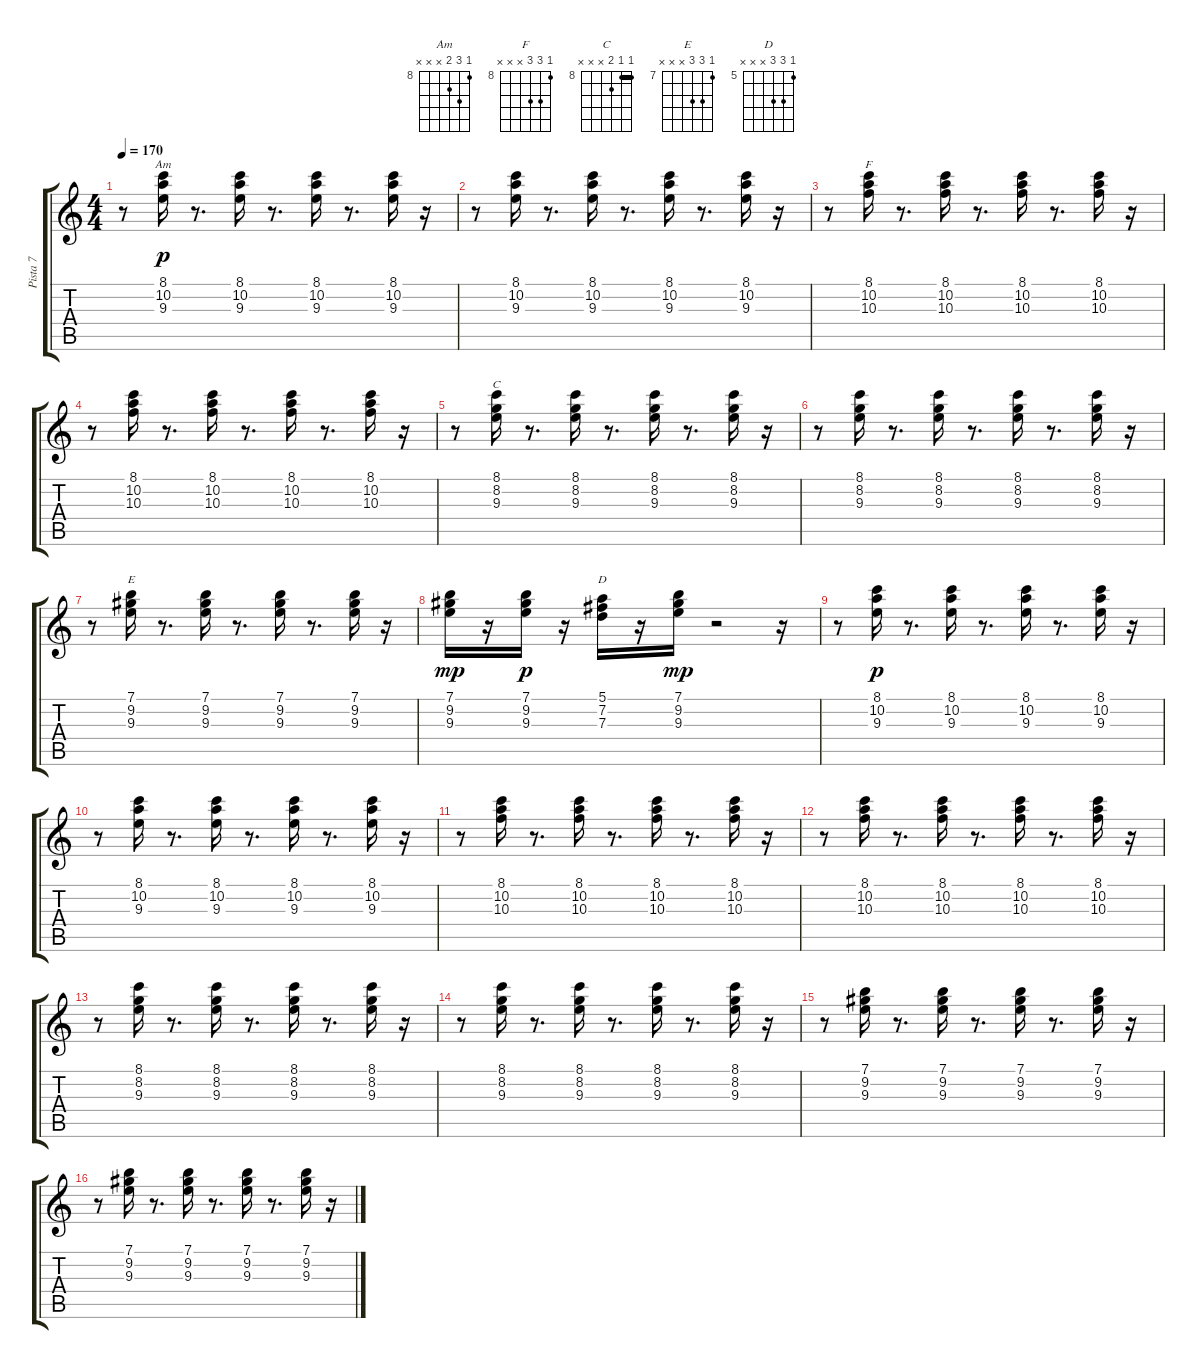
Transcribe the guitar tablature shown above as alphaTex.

\track ("Pista 7" "Pista 7") {instrument electricguitarmuted}
\staff {score tabs}
\tuning (E4 B3 G3 D3 A2 E2) {hide}
\chord ("Am" 8 10 9 x x x) {firstfret 8}
\chord ("F" 8 10 10 x x x) {firstfret 8}
\chord ("C" 8 8 9 x x x) {firstfret 8 barre 8}
\chord ("E" 7 9 9 x x x) {firstfret 7}
\chord ("D" 5 7 7 x x x) {firstfret 5}
\ts (4 4)
\tempo 170
\clef g2
\ks c
r.8{dy p} (8.1 10.2 9.3).16{ch "Am"} r.8{d} (8.1 10.2 9.3).16 r.8{d} (8.1 10.2 9.3).16 r.8{d} (8.1 10.2 9.3).16 r.16 |
r.8 (8.1 10.2 9.3).16 r.8{d} (8.1 10.2 9.3).16 r.8{d} (8.1 10.2 9.3).16 r.8{d} (8.1 10.2 9.3).16 r.16 |
r.8 (8.1 10.2 10.3).16{ch "F"} r.8{d} (8.1 10.2 10.3).16 r.8{d} (8.1 10.2 10.3).16 r.8{d} (8.1 10.2 10.3).16 r.16 |
r.8 (8.1 10.2 10.3).16 r.8{d} (8.1 10.2 10.3).16 r.8{d} (8.1 10.2 10.3).16 r.8{d} (8.1 10.2 10.3).16 r.16 |
r.8 (8.1 8.2 9.3).16{ch "C"} r.8{d} (8.1 8.2 9.3).16 r.8{d} (8.1 8.2 9.3).16 r.8{d} (8.1 8.2 9.3).16 r.16 |
r.8 (8.1 8.2 9.3).16 r.8{d} (8.1 8.2 9.3).16 r.8{d} (8.1 8.2 9.3).16 r.8{d} (8.1 8.2 9.3).16 r.16 |
r.8 (7.1 9.2 9.3).16{ch "E"} r.8{d} (7.1 9.2 9.3).16 r.8{d} (7.1 9.2 9.3).16 r.8{d} (7.1 9.2 9.3).16 r.16 |
(7.1 9.2 9.3).16{dy mp} r.16 (7.1 9.2 9.3).16{dy p} r.16 (5.1 7.2 7.3).16{ch "D"} r.16 (7.1 9.2 9.3).16{dy mp} r.2 r.16 |
r.8 (8.1 10.2 9.3).16{dy p} r.8{d} (8.1 10.2 9.3).16 r.8{d} (8.1 10.2 9.3).16 r.8{d} (8.1 10.2 9.3).16 r.16 |
r.8 (8.1 10.2 9.3).16 r.8{d} (8.1 10.2 9.3).16 r.8{d} (8.1 10.2 9.3).16 r.8{d} (8.1 10.2 9.3).16 r.16 |
r.8 (8.1 10.2 10.3).16 r.8{d} (8.1 10.2 10.3).16 r.8{d} (8.1 10.2 10.3).16 r.8{d} (8.1 10.2 10.3).16 r.16 |
r.8 (8.1 10.2 10.3).16 r.8{d} (8.1 10.2 10.3).16 r.8{d} (8.1 10.2 10.3).16 r.8{d} (8.1 10.2 10.3).16 r.16 |
r.8 (8.1 8.2 9.3).16 r.8{d} (8.1 8.2 9.3).16 r.8{d} (8.1 8.2 9.3).16 r.8{d} (8.1 8.2 9.3).16 r.16 |
r.8 (8.1 8.2 9.3).16 r.8{d} (8.1 8.2 9.3).16 r.8{d} (8.1 8.2 9.3).16 r.8{d} (8.1 8.2 9.3).16 r.16 |
r.8 (7.1 9.2 9.3).16 r.8{d} (7.1 9.2 9.3).16 r.8{d} (7.1 9.2 9.3).16 r.8{d} (7.1 9.2 9.3).16 r.16 |
r.8 (7.1 9.2 9.3).16 r.8{d} (7.1 9.2 9.3).16 r.8{d} (7.1 9.2 9.3).16 r.8{d} (7.1 9.2 9.3).16 r.16
